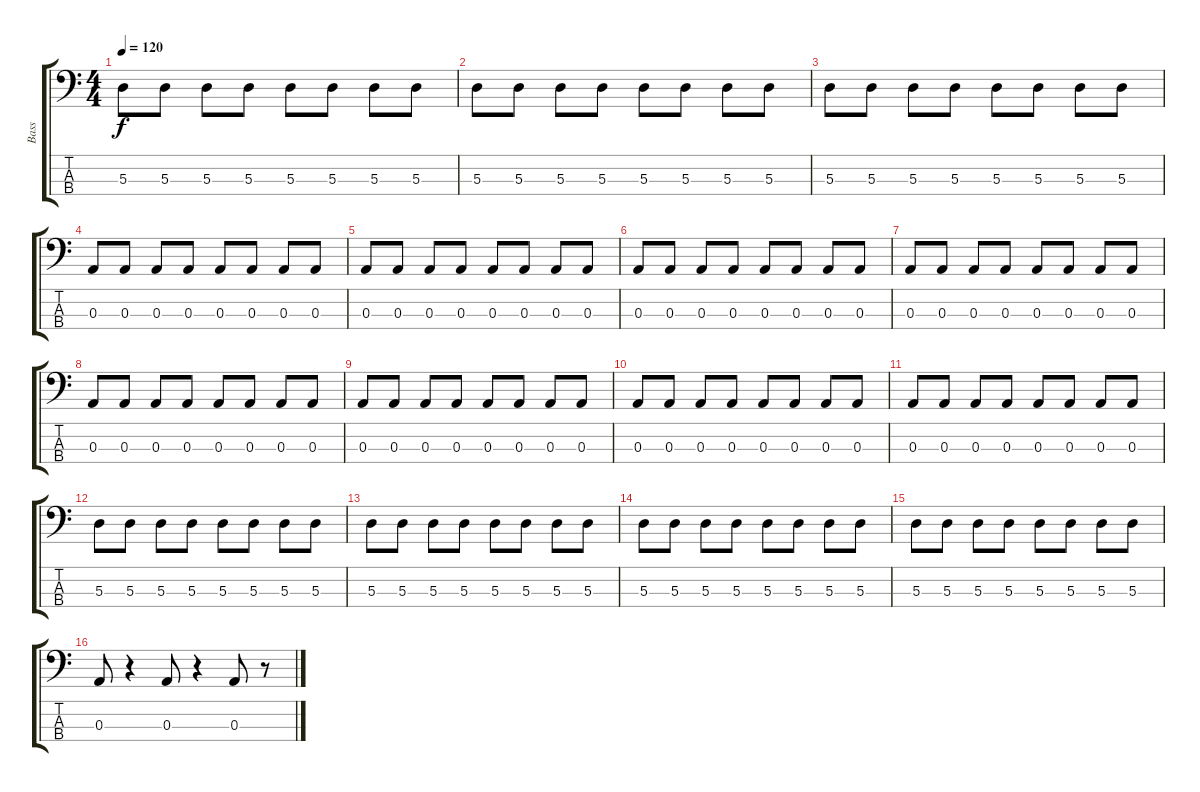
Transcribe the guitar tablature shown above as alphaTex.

\track ("Bass" "Bass") {instrument acousticbass}
\staff {score tabs}
\tuning (G2 D2 A1 E1) {hide}
\ts (4 4)
\tempo 120
\clef f4
\ks c
5.3.8{dy f} 5.3.8 5.3.8 5.3.8 5.3.8 5.3.8 5.3.8 5.3.8 |
5.3.8 5.3.8 5.3.8 5.3.8 5.3.8 5.3.8 5.3.8 5.3.8 |
5.3.8 5.3.8 5.3.8 5.3.8 5.3.8 5.3.8 5.3.8 5.3.8 |
0.3.8 0.3.8 0.3.8 0.3.8 0.3.8 0.3.8 0.3.8 0.3.8 |
0.3.8 0.3.8 0.3.8 0.3.8 0.3.8 0.3.8 0.3.8 0.3.8 |
0.3.8 0.3.8 0.3.8 0.3.8 0.3.8 0.3.8 0.3.8 0.3.8 |
0.3.8 0.3.8 0.3.8 0.3.8 0.3.8 0.3.8 0.3.8 0.3.8 |
0.3.8 0.3.8 0.3.8 0.3.8 0.3.8 0.3.8 0.3.8 0.3.8 |
0.3.8 0.3.8 0.3.8 0.3.8 0.3.8 0.3.8 0.3.8 0.3.8 |
0.3.8 0.3.8 0.3.8 0.3.8 0.3.8 0.3.8 0.3.8 0.3.8 |
0.3.8 0.3.8 0.3.8 0.3.8 0.3.8 0.3.8 0.3.8 0.3.8 |
5.3.8 5.3.8 5.3.8 5.3.8 5.3.8 5.3.8 5.3.8 5.3.8 |
5.3.8 5.3.8 5.3.8 5.3.8 5.3.8 5.3.8 5.3.8 5.3.8 |
5.3.8 5.3.8 5.3.8 5.3.8 5.3.8 5.3.8 5.3.8 5.3.8 |
5.3.8 5.3.8 5.3.8 5.3.8 5.3.8 5.3.8 5.3.8 5.3.8 |
0.3.8 r.4 0.3.8 r.4 0.3.8 r.8
